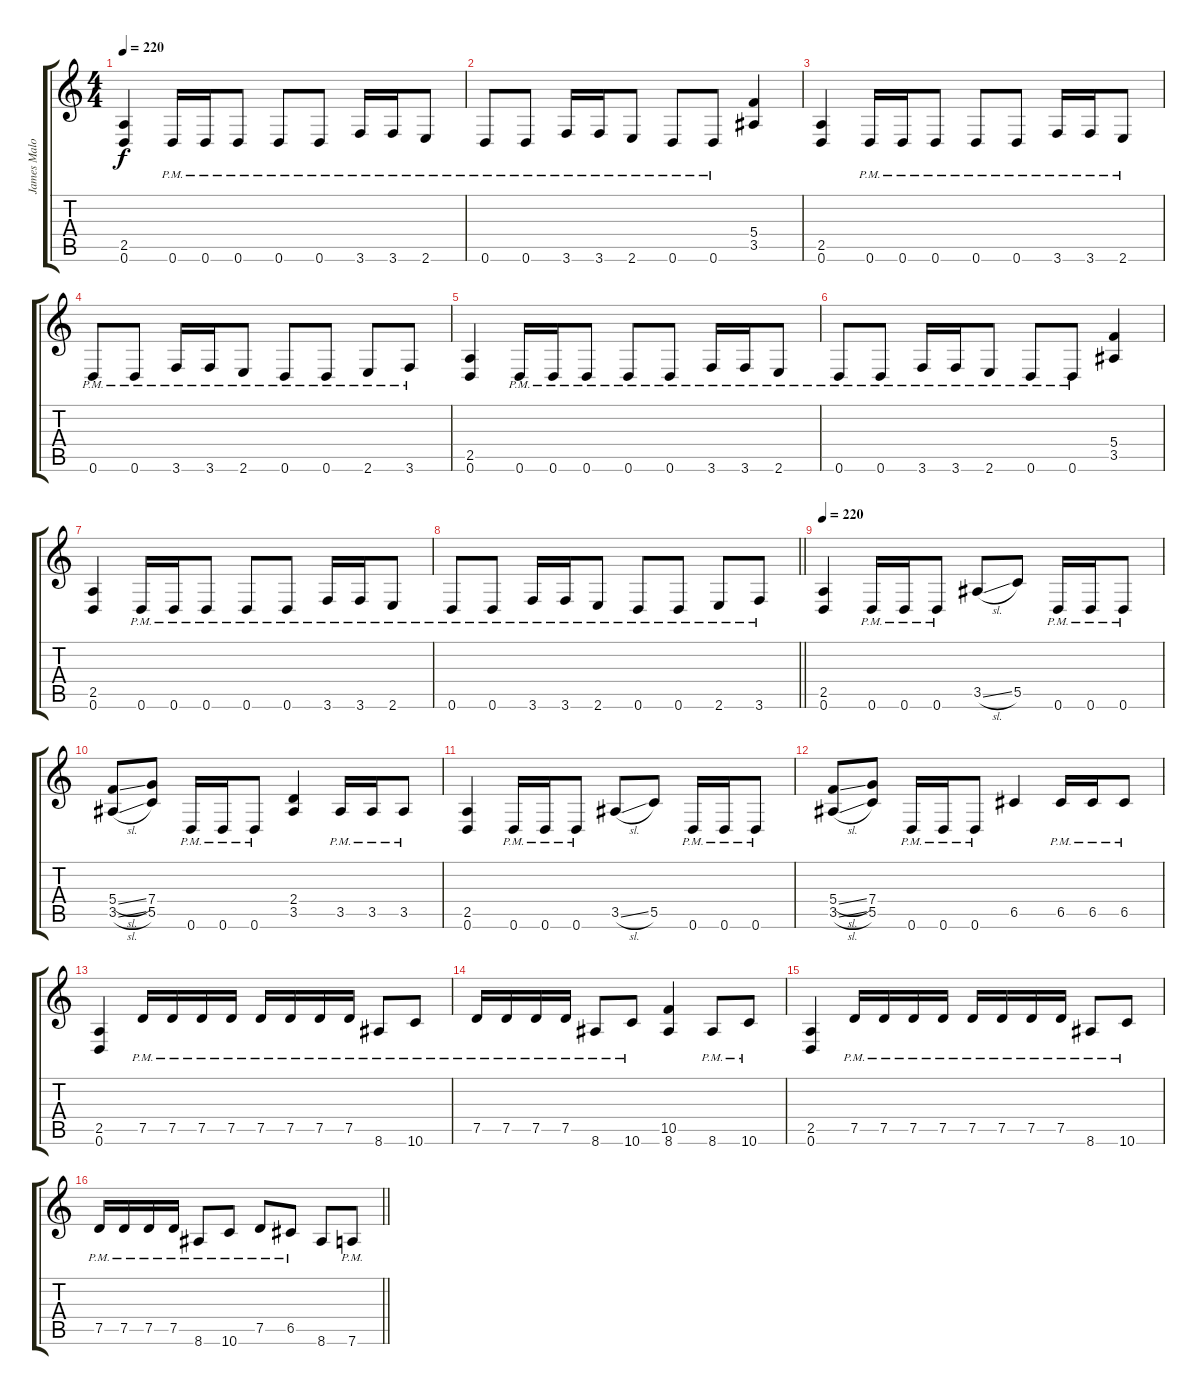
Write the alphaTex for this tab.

\track ("James Malone Rhythm" "James Malo") {instrument distortionguitar}
\staff {score tabs}
\tuning (D4 A3 F3 C3 G2 D2) {hide}
\ts (4 4)
\tempo 220
\clef g2
\ks c
(2.5 0.6).4{dy f} 0.6{pm}.16 0.6{pm}.16 0.6{pm}.8 0.6{pm}.8 0.6{pm}.8 3.6{pm}.16 3.6{pm}.16 2.6{pm}.8 |
0.6{pm}.8 0.6{pm}.8 3.6{pm}.16 3.6{pm}.16 2.6{pm}.8 0.6{pm}.8 0.6{pm}.8 (5.4 3.5).4 |
(2.5 0.6).4 0.6{pm}.16 0.6{pm}.16 0.6{pm}.8 0.6{pm}.8 0.6{pm}.8 3.6{pm}.16 3.6{pm}.16 2.6{pm}.8 |
0.6{pm}.8 0.6{pm}.8 3.6{pm}.16 3.6{pm}.16 2.6{pm}.8 0.6{pm}.8 0.6{pm}.8 2.6{pm}.8 3.6{pm}.8 |
(2.5 0.6).4 0.6{pm}.16 0.6{pm}.16 0.6{pm}.8 0.6{pm}.8 0.6{pm}.8 3.6{pm}.16 3.6{pm}.16 2.6{pm}.8 |
0.6{pm}.8 0.6{pm}.8 3.6{pm}.16 3.6{pm}.16 2.6{pm}.8 0.6{pm}.8 0.6{pm}.8 (5.4 3.5).4 |
(2.5 0.6).4 0.6{pm}.16 0.6{pm}.16 0.6{pm}.8 0.6{pm}.8 0.6{pm}.8 3.6{pm}.16 3.6{pm}.16 2.6{pm}.8 |
\barLineRight lightlight
0.6{pm}.8 0.6{pm}.8 3.6{pm}.16 3.6{pm}.16 2.6{pm}.8 0.6{pm}.8 0.6{pm}.8 2.6{pm}.8 3.6{pm}.8 |
\tempo 215
\tempo 220
(2.5 0.6).4 0.6{pm}.16 0.6{pm}.16 0.6{pm}.8 3.5{sl}.8 5.5.8 0.6{pm}.16 0.6{pm}.16 0.6{pm}.8 |
(5.4{sl} 3.5{sl}).8 (7.4 5.5).8 0.6{pm}.16 0.6{pm}.16 0.6{pm}.8 (2.4 3.5).4 3.5{pm}.16 3.5{pm}.16 3.5{pm}.8 |
(2.5 0.6).4 0.6{pm}.16 0.6{pm}.16 0.6{pm}.8 3.5{sl}.8 5.5.8 0.6{pm}.16 0.6{pm}.16 0.6{pm}.8 |
(5.4{sl} 3.5{sl}).8 (7.4 5.5).8 0.6{pm}.16 0.6{pm}.16 0.6{pm}.8 6.5.4 6.5{pm}.16 6.5{pm}.16 6.5{pm}.8 |
(2.5 0.6).4 7.5{pm}.16 7.5{pm}.16 7.5{pm}.16 7.5{pm}.16 7.5{pm}.16 7.5{pm}.16 7.5{pm}.16 7.5{pm}.16 8.6{pm}.8 10.6{pm}.8 |
7.5{pm}.16 7.5{pm}.16 7.5{pm}.16 7.5{pm}.16 8.6{pm}.8 10.6{pm}.8 (10.5 8.6).4 8.6{pm}.8 10.6{pm}.8 |
(2.5 0.6).4 7.5{pm}.16 7.5{pm}.16 7.5{pm}.16 7.5{pm}.16 7.5{pm}.16 7.5{pm}.16 7.5{pm}.16 7.5{pm}.16 8.6{pm}.8 10.6{pm}.8 |
\barLineRight lightlight
7.5{pm}.16 7.5{pm}.16 7.5{pm}.16 7.5{pm}.16 8.6{pm}.8 10.6{pm}.8 7.5{pm}.8 6.5{pm}.8 8.6.8 7.6{pm}.8
